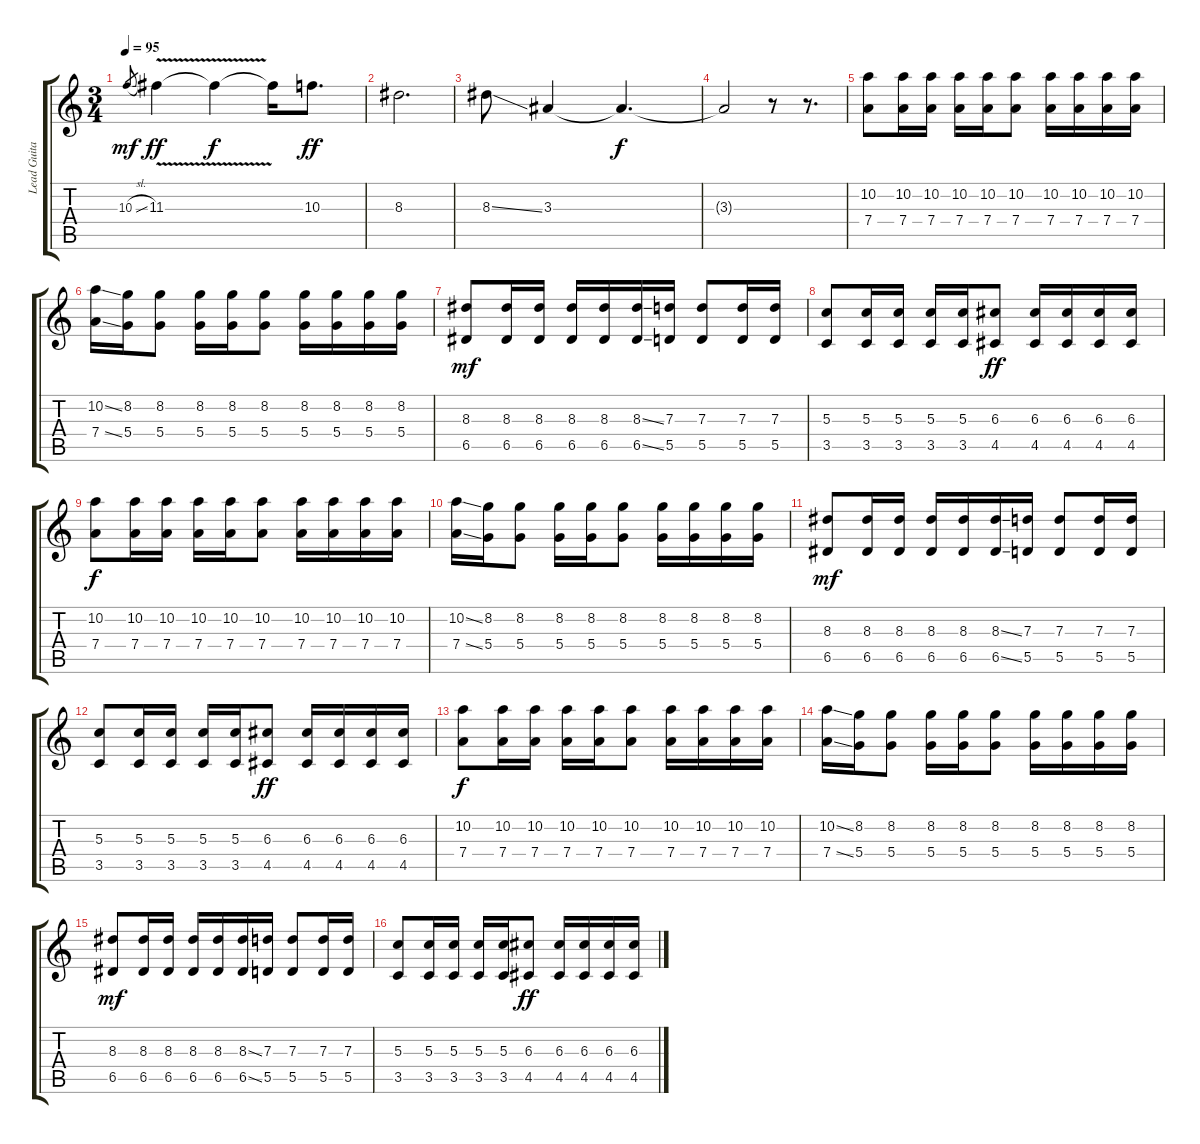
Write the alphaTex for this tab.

\track ("Lead Guitar" "Lead Guita") {instrument overdrivenguitar}
\staff {score tabs}
\tuning (E4 B3 G3 D3 A2 E2) {hide}
\ts (3 4)
\tempo 95
\clef g2
\ks c
10.3{sl}.8{gr dy mf} 11.3{v}.4{dy ff} 11.3{t}.4{dy f} 11.3{t}.16 10.3.8{d dy ff} |
8.3.2{d} |
8.3{ss}.8 3.3.4 3.3{t}.4{d dy f} |
3.3{t}.2 r.8 r.8{d} |
(10.2 7.4).8{volume 16} (10.2 7.4).16 (10.2 7.4).16 (10.2 7.4).16 (10.2 7.4).16 (10.2 7.4).8 (10.2 7.4).16 (10.2 7.4).16 (10.2 7.4).16 (10.2 7.4).16 |
(10.2{ss} 7.4{ss}).16 (8.2 5.4).16 (8.2 5.4).8 (8.2 5.4).16 (8.2 5.4).16 (8.2 5.4).8 (8.2 5.4).16 (8.2 5.4).16 (8.2 5.4).16 (8.2 5.4).16 |
(8.3 6.5).8{dy mf} (8.3 6.5).16 (8.3 6.5).16 (8.3 6.5).16 (8.3 6.5).16 (8.3{ss} 6.5{ss}).16 (7.3 5.5).16 (7.3 5.5).8 (7.3 5.5).16 (7.3 5.5).16 |
(5.3 3.5).8 (5.3 3.5).16 (5.3 3.5).16 (5.3 3.5).16 (5.3 3.5).16 (6.3 4.5).8{dy ff} (6.3 4.5).16 (6.3 4.5).16 (6.3 4.5).16 (6.3 4.5).16 |
(10.2 7.4).8{dy f} (10.2 7.4).16 (10.2 7.4).16 (10.2 7.4).16 (10.2 7.4).16 (10.2 7.4).8 (10.2 7.4).16 (10.2 7.4).16 (10.2 7.4).16 (10.2 7.4).16 |
(10.2{ss} 7.4{ss}).16 (8.2 5.4).16 (8.2 5.4).8 (8.2 5.4).16 (8.2 5.4).16 (8.2 5.4).8 (8.2 5.4).16 (8.2 5.4).16 (8.2 5.4).16 (8.2 5.4).16 |
(8.3 6.5).8{dy mf} (8.3 6.5).16 (8.3 6.5).16 (8.3 6.5).16 (8.3 6.5).16 (8.3{ss} 6.5{ss}).16 (7.3 5.5).16 (7.3 5.5).8 (7.3 5.5).16 (7.3 5.5).16 |
(5.3 3.5).8 (5.3 3.5).16 (5.3 3.5).16 (5.3 3.5).16 (5.3 3.5).16 (6.3 4.5).8{dy ff} (6.3 4.5).16 (6.3 4.5).16 (6.3 4.5).16 (6.3 4.5).16 |
(10.2 7.4).8{dy f} (10.2 7.4).16 (10.2 7.4).16 (10.2 7.4).16 (10.2 7.4).16 (10.2 7.4).8 (10.2 7.4).16 (10.2 7.4).16 (10.2 7.4).16 (10.2 7.4).16 |
(10.2{ss} 7.4{ss}).16 (8.2 5.4).16 (8.2 5.4).8 (8.2 5.4).16 (8.2 5.4).16 (8.2 5.4).8 (8.2 5.4).16 (8.2 5.4).16 (8.2 5.4).16 (8.2 5.4).16 |
(8.3 6.5).8{dy mf} (8.3 6.5).16 (8.3 6.5).16 (8.3 6.5).16 (8.3 6.5).16 (8.3{ss} 6.5{ss}).16 (7.3 5.5).16 (7.3 5.5).8 (7.3 5.5).16 (7.3 5.5).16 |
(5.3 3.5).8 (5.3 3.5).16 (5.3 3.5).16 (5.3 3.5).16 (5.3 3.5).16 (6.3 4.5).8{dy ff} (6.3 4.5).16 (6.3 4.5).16 (6.3 4.5).16 (6.3 4.5).16
